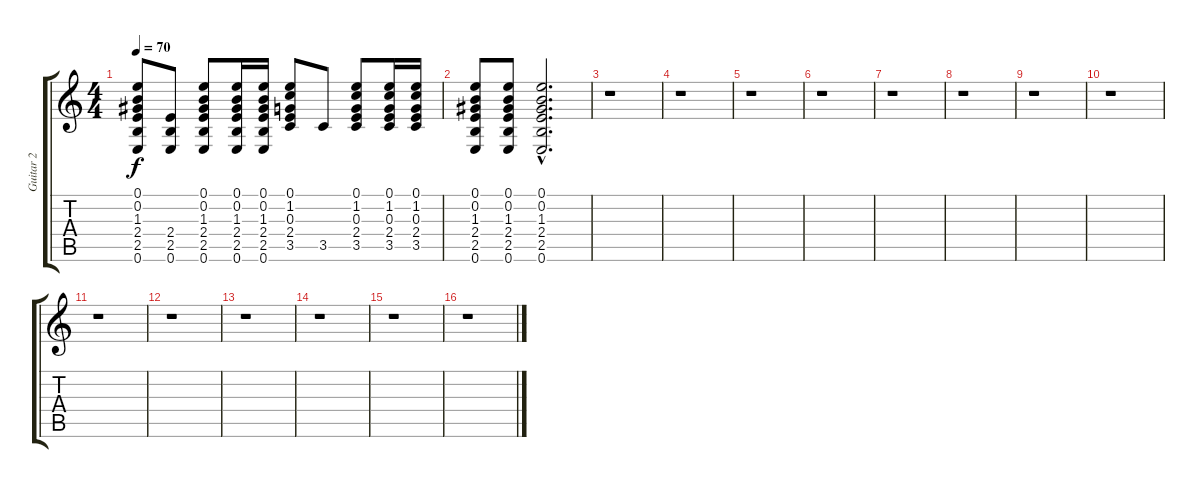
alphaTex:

\track ("Guitar 2" "Guitar 2") {instrument acousticguitarsteel}
\staff {score tabs}
\tuning (E4 B3 G3 D3 A2 E2) {hide}
\ts (4 4)
\tempo 70
\clef g2
\ks c
(0.1 0.2 1.3 2.4 2.5 0.6).8{dy f} (2.4 2.5 0.6).8 (0.1 0.2 1.3 2.4 2.5 0.6).8 (0.1 0.2 1.3 2.4 2.5 0.6).16 (0.1 0.2 1.3 2.4 2.5 0.6).16 (0.1 1.2 0.3 2.4 3.5).8 3.5.8 (0.1 1.2 0.3 2.4 3.5).8 (0.1 1.2 0.3 2.4 3.5).16 (0.1 1.2 0.3 2.4 3.5).16 |
(0.1 0.2 1.3 2.4 2.5 0.6).8 (0.1 0.2 1.3 2.4 2.5 0.6).8 (0.1{hac} 0.2{hac} 1.3{hac} 2.4{hac} 2.5{hac} 0.6{hac}).2{d} |
r.1 |
r.1 |
r.1 |
r.1 |
r.1 |
r.1 |
r.1 |
r.1 |
r.1 |
r.1 |
r.1 |
r.1 |
r.1 |
r.1
